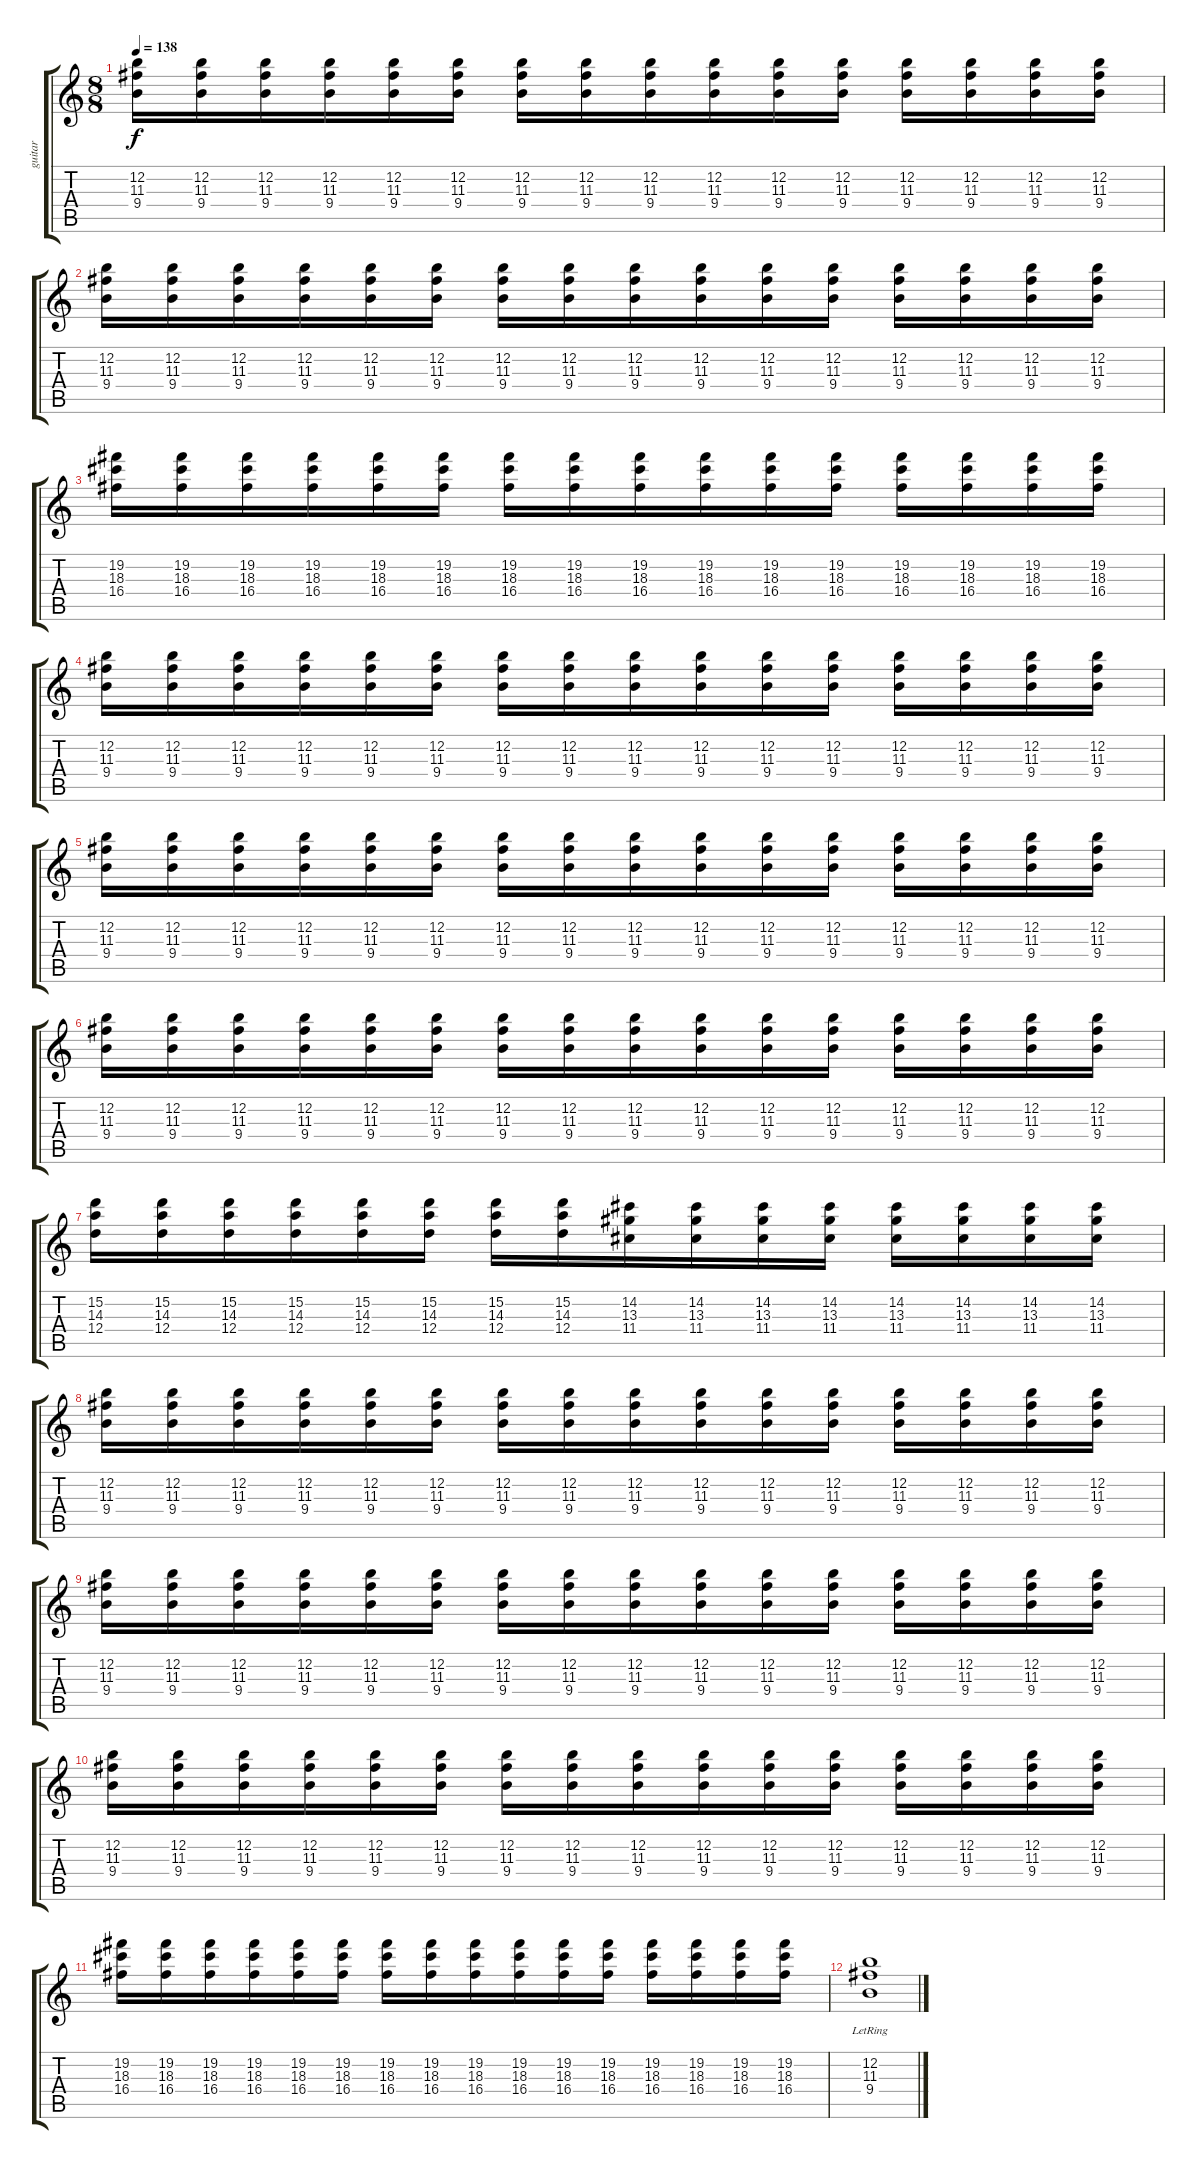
\track ("guitar" "guitar") {instrument guitarharmonics}
\staff {score tabs}
\tuning (E4 B3 G3 D3 A2 E2) {hide}
\ts (8 8)
\tempo 138
\clef g2
\ks c
(12.2 11.3 9.4).16{dy f} (12.2 11.3 9.4).16 (12.2 11.3 9.4).16 (12.2 11.3 9.4).16 (12.2 11.3 9.4).16 (12.2 11.3 9.4).16 (12.2 11.3 9.4).16 (12.2 11.3 9.4).16 (12.2 11.3 9.4).16 (12.2 11.3 9.4).16 (12.2 11.3 9.4).16 (12.2 11.3 9.4).16 (12.2 11.3 9.4).16 (12.2 11.3 9.4).16 (12.2 11.3 9.4).16 (12.2 11.3 9.4).16 |
(12.2 11.3 9.4).16 (12.2 11.3 9.4).16 (12.2 11.3 9.4).16 (12.2 11.3 9.4).16 (12.2 11.3 9.4).16 (12.2 11.3 9.4).16 (12.2 11.3 9.4).16 (12.2 11.3 9.4).16 (12.2 11.3 9.4).16 (12.2 11.3 9.4).16 (12.2 11.3 9.4).16 (12.2 11.3 9.4).16 (12.2 11.3 9.4).16 (12.2 11.3 9.4).16 (12.2 11.3 9.4).16 (12.2 11.3 9.4).16 |
(19.2 18.3 16.4).16 (19.2 18.3 16.4).16 (19.2 18.3 16.4).16 (19.2 18.3 16.4).16 (19.2 18.3 16.4).16 (19.2 18.3 16.4).16 (19.2 18.3 16.4).16 (19.2 18.3 16.4).16 (19.2 18.3 16.4).16 (19.2 18.3 16.4).16 (19.2 18.3 16.4).16 (19.2 18.3 16.4).16 (19.2 18.3 16.4).16 (19.2 18.3 16.4).16 (19.2 18.3 16.4).16 (19.2 18.3 16.4).16 |
(12.2 11.3 9.4).16 (12.2 11.3 9.4).16 (12.2 11.3 9.4).16 (12.2 11.3 9.4).16 (12.2 11.3 9.4).16 (12.2 11.3 9.4).16 (12.2 11.3 9.4).16 (12.2 11.3 9.4).16 (12.2 11.3 9.4).16 (12.2 11.3 9.4).16 (12.2 11.3 9.4).16 (12.2 11.3 9.4).16 (12.2 11.3 9.4).16 (12.2 11.3 9.4).16 (12.2 11.3 9.4).16 (12.2 11.3 9.4).16 |
(12.2 11.3 9.4).16 (12.2 11.3 9.4).16 (12.2 11.3 9.4).16 (12.2 11.3 9.4).16 (12.2 11.3 9.4).16 (12.2 11.3 9.4).16 (12.2 11.3 9.4).16 (12.2 11.3 9.4).16 (12.2 11.3 9.4).16 (12.2 11.3 9.4).16 (12.2 11.3 9.4).16 (12.2 11.3 9.4).16 (12.2 11.3 9.4).16 (12.2 11.3 9.4).16 (12.2 11.3 9.4).16 (12.2 11.3 9.4).16 |
(12.2 11.3 9.4).16 (12.2 11.3 9.4).16 (12.2 11.3 9.4).16 (12.2 11.3 9.4).16 (12.2 11.3 9.4).16 (12.2 11.3 9.4).16 (12.2 11.3 9.4).16 (12.2 11.3 9.4).16 (12.2 11.3 9.4).16 (12.2 11.3 9.4).16 (12.2 11.3 9.4).16 (12.2 11.3 9.4).16 (12.2 11.3 9.4).16 (12.2 11.3 9.4).16 (12.2 11.3 9.4).16 (12.2 11.3 9.4).16 |
(15.2 14.3 12.4).16 (15.2 14.3 12.4).16 (15.2 14.3 12.4).16 (15.2 14.3 12.4).16 (15.2 14.3 12.4).16 (15.2 14.3 12.4).16 (15.2 14.3 12.4).16 (15.2 14.3 12.4).16 (14.2 13.3 11.4).16 (14.2 13.3 11.4).16 (14.2 13.3 11.4).16 (14.2 13.3 11.4).16 (14.2 13.3 11.4).16 (14.2 13.3 11.4).16 (14.2 13.3 11.4).16 (14.2 13.3 11.4).16 |
(12.2 11.3 9.4).16 (12.2 11.3 9.4).16 (12.2 11.3 9.4).16 (12.2 11.3 9.4).16 (12.2 11.3 9.4).16 (12.2 11.3 9.4).16 (12.2 11.3 9.4).16 (12.2 11.3 9.4).16 (12.2 11.3 9.4).16 (12.2 11.3 9.4).16 (12.2 11.3 9.4).16 (12.2 11.3 9.4).16 (12.2 11.3 9.4).16 (12.2 11.3 9.4).16 (12.2 11.3 9.4).16 (12.2 11.3 9.4).16 |
(12.2 11.3 9.4).16 (12.2 11.3 9.4).16 (12.2 11.3 9.4).16 (12.2 11.3 9.4).16 (12.2 11.3 9.4).16 (12.2 11.3 9.4).16 (12.2 11.3 9.4).16 (12.2 11.3 9.4).16 (12.2 11.3 9.4).16 (12.2 11.3 9.4).16 (12.2 11.3 9.4).16 (12.2 11.3 9.4).16 (12.2 11.3 9.4).16 (12.2 11.3 9.4).16 (12.2 11.3 9.4).16 (12.2 11.3 9.4).16 |
(12.2 11.3 9.4).16 (12.2 11.3 9.4).16 (12.2 11.3 9.4).16 (12.2 11.3 9.4).16 (12.2 11.3 9.4).16 (12.2 11.3 9.4).16 (12.2 11.3 9.4).16 (12.2 11.3 9.4).16 (12.2 11.3 9.4).16 (12.2 11.3 9.4).16 (12.2 11.3 9.4).16 (12.2 11.3 9.4).16 (12.2 11.3 9.4).16 (12.2 11.3 9.4).16 (12.2 11.3 9.4).16 (12.2 11.3 9.4).16 |
(19.2 18.3 16.4).16 (19.2 18.3 16.4).16 (19.2 18.3 16.4).16 (19.2 18.3 16.4).16 (19.2 18.3 16.4).16 (19.2 18.3 16.4).16 (19.2 18.3 16.4).16 (19.2 18.3 16.4).16 (19.2 18.3 16.4).16 (19.2 18.3 16.4).16 (19.2 18.3 16.4).16 (19.2 18.3 16.4).16 (19.2 18.3 16.4).16 (19.2 18.3 16.4).16 (19.2 18.3 16.4).16 (19.2 18.3 16.4).16 |
(12.2{lr} 11.3 9.4).1
